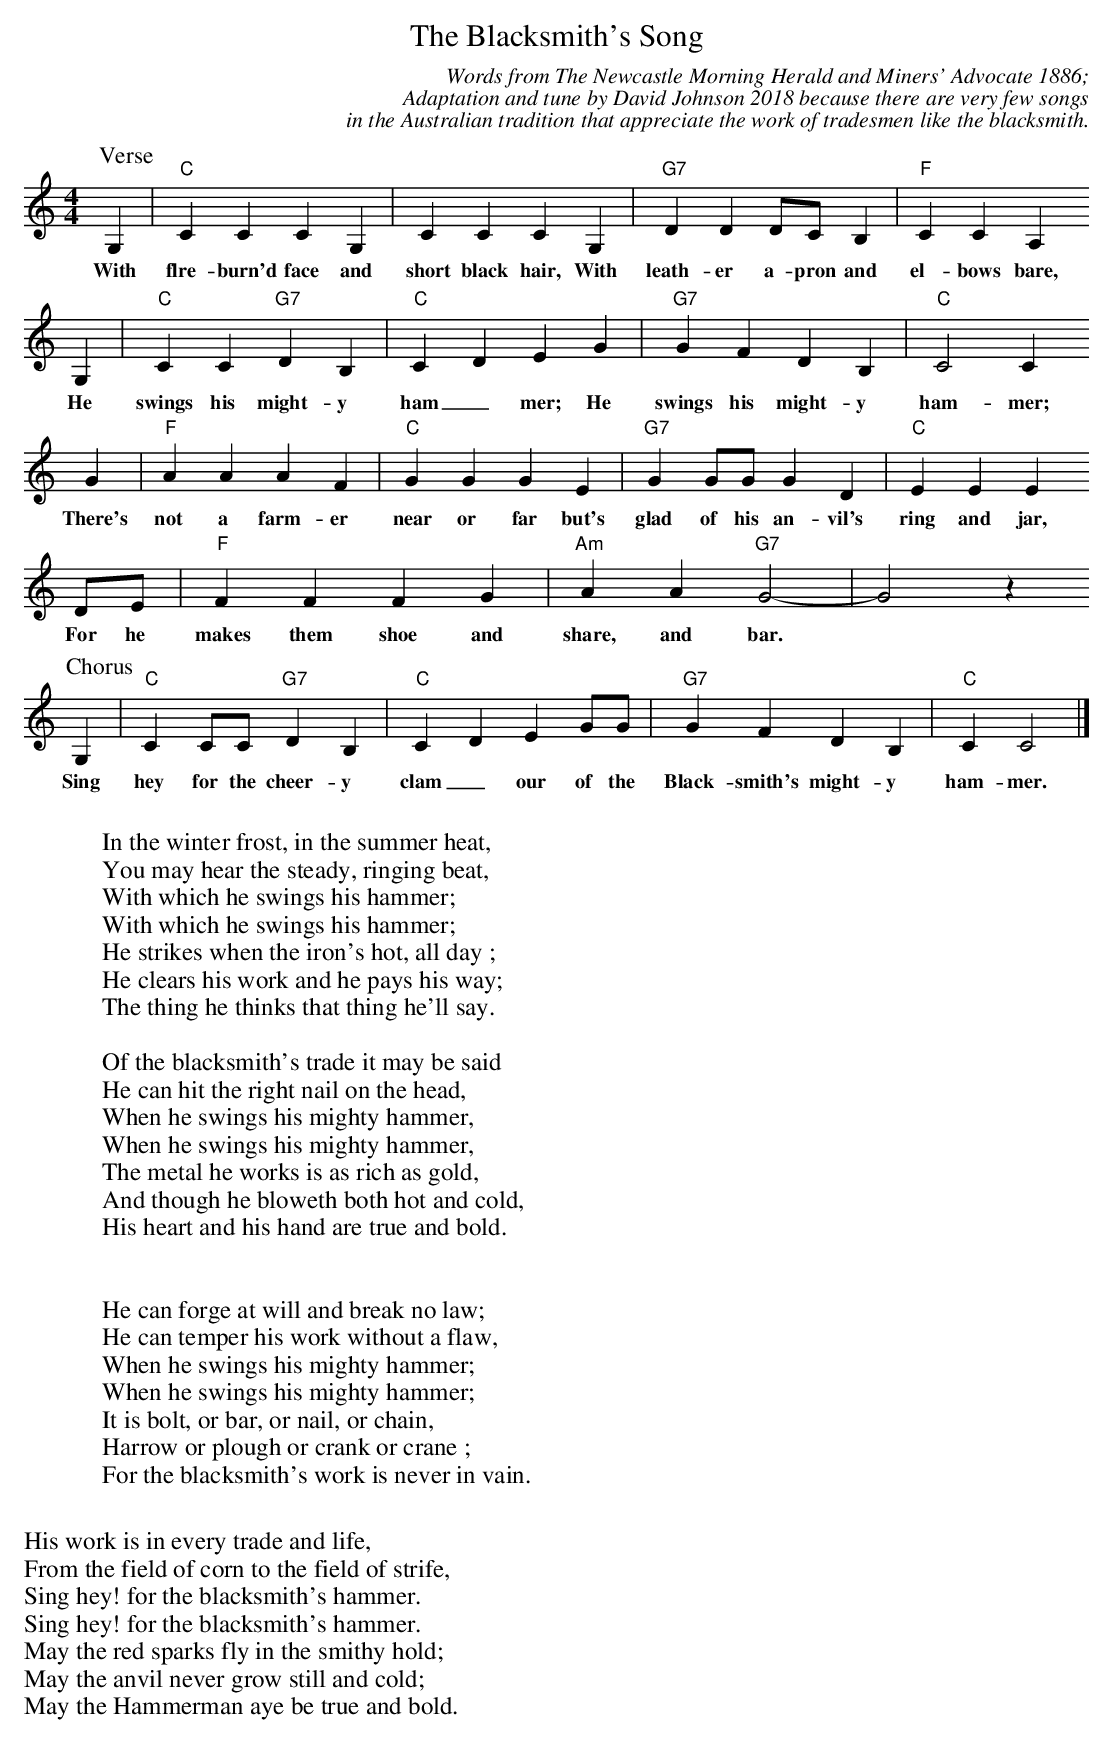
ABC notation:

X:1
T:Blacksmith's Song, The
C:Words from The Newcastle Morning Herald and Miners' Advocate 1886;
C:Adaptation and tune by David Johnson 2018 because there are very few songs
C:in the Australian tradition that appreciate the work of tradesmen like the blacksmith.
M:4/4
L:1/4
K:C
P:Verse
G,|"C"CCCG,|CCCG,|"G7"DDD/C/B,|"F"CCA,
w:With flre-burn'd face and short black hair, With leath-er a-pron and el-bows bare,
G,|"C"CC"G7"DB,|"C"CDEG|"G7"GFDB,|"C"C2C
w:He swings his might-y ham_mer; He swings his might-y ham-mer;
G|"F"AAAF|"C"GGGE|"G7"GG/G/GD|"C"EEE
w:There's not a farm-er near or far but's glad of his an-vil's ring and jar,
D/E/|"F"FFFG|"Am"AA"G7"G2-|G2z
w:For he makes them shoe and share, and bar.
P:Chorus
G,|"C"CC/C/"G7"DB,|"C"CDEG/G/|"G7"GFDB,|"C"CC2|]
w:Sing hey for the cheer-y clam_our of the Black-smith's might-y ham-mer.
W:
W:In the winter frost, in the summer heat,
W:You may hear the steady, ringing beat,
W:With which he swings his hammer;
W:With which he swings his hammer;
W:He strikes when the iron's hot, all day ;
W:He clears his work and he pays his way;
W:The thing he thinks that thing he'll say.
W:
W:Of the blacksmith's trade it may be said
W:He can hit the right nail on the head,
W:When he swings his mighty hammer,
W:When he swings his mighty hammer,
W:The metal he works is as rich as gold,
W:And though he bloweth both hot and cold,
W:His heart and his hand are true and bold.
W:
W:
W:He can forge at will and break no law;
W:He can temper his work without a flaw,
W:When he swings his mighty hammer;
W:When he swings his mighty hammer;
W:It is bolt, or bar, or nail, or chain,
W:Harrow or plough or crank or crane ;
W:For the blacksmith's work is never in vain.
W:
W:His work is in every trade and life,
W:From the field of corn to the field of strife,
W:Sing hey! for the blacksmith's hammer.
W:Sing hey! for the blacksmith's hammer.
W:May the red sparks fly in the smithy hold;
W:May the anvil never grow still and cold;
W:May the Hammerman aye be true and bold.
